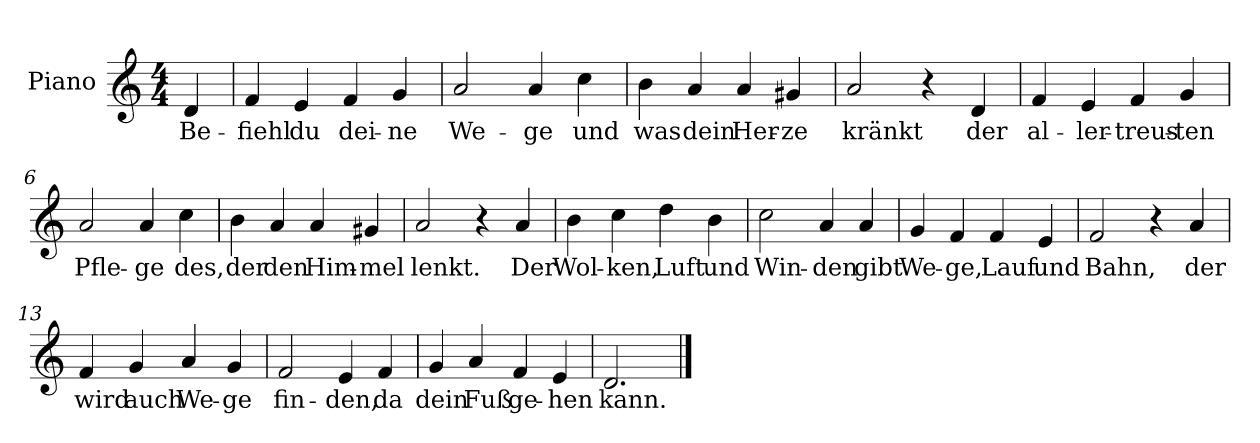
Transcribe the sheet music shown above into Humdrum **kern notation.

**kern	**text
*part1	*part1
*staff1	*staff1
*I"Piano	*
*I'Pno.	*
*clefG2	*
*k[]	*
*M4/4	*
*MM108	*
=	=
!	!LO:LY:b
4d/	Be-
=1	=1
!	!LO:LY:b
4f/	-fiehl
!	!LO:LY:b
4e/	du
!	!LO:LY:b
4f/	dei-
!	!LO:LY:b
4g/	-ne
=2	=2
!	!LO:LY:b
2a/	We-
!	!LO:LY:b
4a/	-ge
!	!LO:LY:b
4cc\	und
=3	=3
!	!LO:LY:b
4b\	was
!	!LO:LY:b
4a/	dein
!	!LO:LY:b
4a/	Her-
!	!LO:LY:b
4g#X/	-ze
=4	=4
!	!LO:LY:b
2a/	kränkt
4r	.
!	!LO:LY:b
4d/	der
=5	=5
!	!LO:LY:b
4f/	al-
!	!LO:LY:b
4e/	-ler-
!	!LO:LY:b
4f/	-treus-
!	!LO:LY:b
4g/	-ten
!!LO:LB:g=z
=6	=6
!	!LO:LY:b
2a/	Pfle-
!	!LO:LY:b
4a/	-ge
!	!LO:LY:b
4cc\	des,
=7	=7
!	!LO:LY:b
4b\	der
!	!LO:LY:b
4a/	den
!	!LO:LY:b
4a/	Him-
!	!LO:LY:b
4g#X/	-mel
=8	=8
!	!LO:LY:b
2a/	lenkt.
4r	.
!	!LO:LY:b
4a/	Der
=9	=9
!	!LO:LY:b
4b\	Wol-
!	!LO:LY:b
4cc\	-ken,
!	!LO:LY:b
4dd\	Luft
!	!LO:LY:b
4b\	und
=10	=10
!	!LO:LY:b
2cc\	Win-
!	!LO:LY:b
4a/	-den
!	!LO:LY:b
4a/	gibt
!!LO:LB:g=z
=11	=11
!	!LO:LY:b
4g/	We-
!	!LO:LY:b
4f/	-ge,
!	!LO:LY:b
4f/	Lauf
!	!LO:LY:b
4e/	und
=12	=12
!	!LO:LY:b
2f/	Bahn,
4r	.
!	!LO:LY:b
4a/	der
=13	=13
!	!LO:LY:b
4f/	wird
!	!LO:LY:b
4g/	auch
!	!LO:LY:b
4a/	We-
!	!LO:LY:b
4g/	-ge
=14	=14
!	!LO:LY:b
2f/	fin-
!	!LO:LY:b
4e/	-den,
!	!LO:LY:b
4f/	da
=15	=15
!	!LO:LY:b
4g/	dein
!	!LO:LY:b
4a/	Fuß
!	!LO:LY:b
4f/	ge-
!	!LO:LY:b
4e/	-hen
=16	=16
!	!LO:LY:b
2.d/	kann.
==	==
*-	*-
